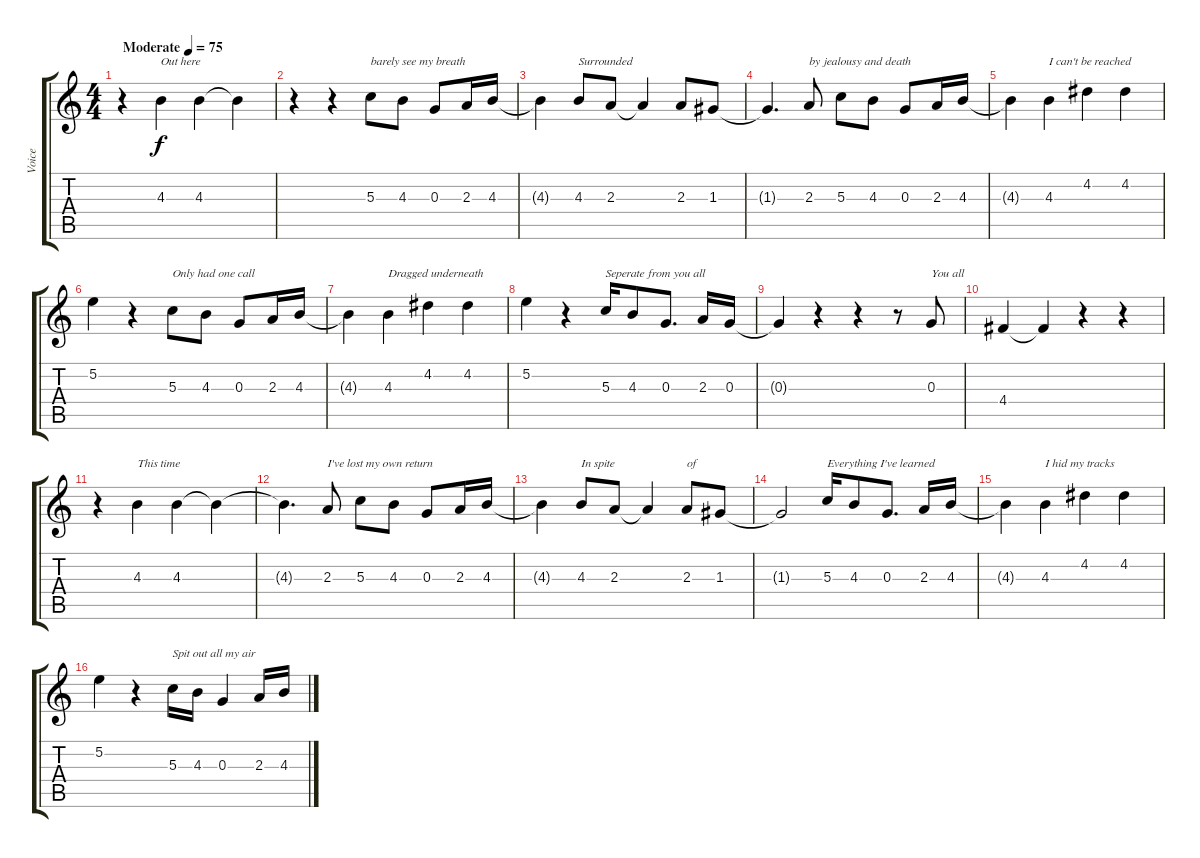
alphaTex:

\track ("Voice" "Voice") {instrument contrabass}
\staff {score tabs}
\tuning (E4 B3 G3 D3 A2 E2) {hide}
\ts (4 4)
\tempo (75 "Moderate")
\clef g2
\ks c
r.4{dy f instrument contrabass} 4.3.4{txt "Out here"} 4.3.4 4.3{t}.4 |
r.4 r.4 5.3.8{txt "barely see my breath"} 4.3.8 0.3.8 2.3.16 4.3.16 |
4.3{t}.4 4.3.8{txt "Surrounded"} 2.3.8 2.3{t}.4 2.3.8 1.3.8 |
1.3{t}.4{d} 2.3.8{txt "by jealousy and death"} 5.3.8 4.3.8 0.3.8 2.3.16 4.3.16 |
4.3{t}.4 4.3.4{txt "I can't be reached"} 4.2.4 4.2.4 |
5.2.4 r.4 5.3.8{txt "Only had one call"} 4.3.8 0.3.8 2.3.16 4.3.16 |
4.3{t}.4 4.3.4{txt "Dragged underneath"} 4.2.4 4.2.4 |
5.2.4 r.4 5.3.16{txt "Seperate from you all"} 4.3.8 0.3.8{d} 2.3.16 0.3.16 |
0.3{t}.4 r.4 r.4 r.8 0.3.8{txt "You all"} |
4.4.4 4.4{t}.4 r.4 r.4 |
r.4 4.3.4{txt "This time"} 4.3.4 4.3{t}.4 |
4.3{t}.4{d} 2.3.8{txt "I've lost my own return"} 5.3.8 4.3.8 0.3.8 2.3.16 4.3.16 |
4.3{t}.4 4.3.8{txt "In spite"} 2.3.8 2.3{t}.4 2.3.8{txt "of"} 1.3.8 |
1.3{t}.2 5.3.16{txt "Everything I've learned"} 4.3.8 0.3.8{d} 2.3.16 4.3.16 |
4.3{t}.4 4.3.4{txt "I hid my tracks"} 4.2.4 4.2.4 |
5.2.4 r.4 5.3.16{txt "Spit out all my air"} 4.3.16 0.3.4 2.3.16 4.3.16
